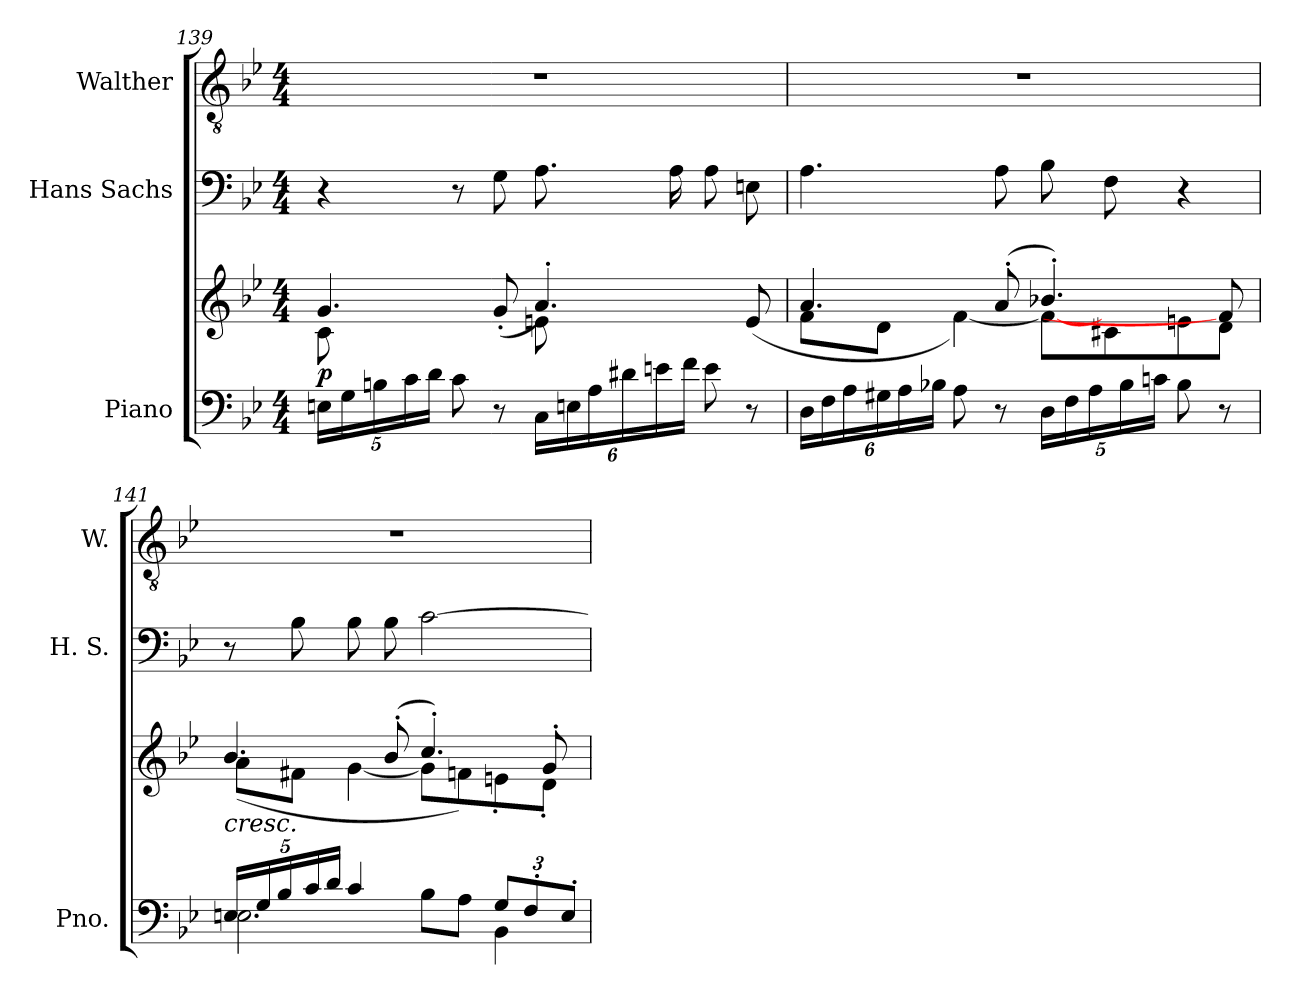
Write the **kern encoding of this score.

**kern	**kern	**dynam	**kern	**kern
*part3	*part3	*part3	*part2	*part1
*staff4	*staff3	*staff3/4	*staff2	*staff1
*I"Piano	*	*	*I"Hans Sachs	*I"Walther
*I'Pno.	*	*	*I'H. S.	*I'W.
*clefF4	*clefG2	*	*clefF4	*clefGv2
*k[b-e-]	*k[b-e-]	*	*k[b-e-]	*k[b-e-]
*M4/4	*M4/4	*	*M4/4	*M4/4
*Xbrackettup	*	*	*	*
=139	=139	=139	=139	=139
*	*^	*	*	*
!	!	!	!LO:DY:b	!	!
20En\LL	4.g/	8c\	p	4r	1r
20G\	.	.	.	.	.
20Bn\	.	.	.	.	.
.	.	4.ryy	.	.	.
20c\	.	.	.	.	.
20d\JJ	.	.	.	.	.
8c\	.	.	.	8r	.
8r	(<8g'/	.	.	8G\	.
24C\LL	4.a'/)	8en\	.	8.A\	.
24En\	.	.	.	.	.
24A\	.	.	.	.	.
24d#X\	.	4.ryy	.	.	.
24en\	.	.	.	.	.
.	.	.	.	16A\	.
24f\JJ	.	.	.	.	.
8e\	.	.	.	8A\	.
8r	(<8e/	.	.	8En\	.
!!LO:LB:g=z
=140	=140	=140	=140	=140	=140
24D\LL	4.a/	8f\L	.	4.A\	1r
24F\	.	.	.	.	.
24A\	.	.	.	.	.
24G#X\	.	8d\J	.	.	.
24A\	.	.	.	.	.
24B-X\JJ	.	.	.	.	.
8A\	.	[4f\)	.	.	.
8r	(>8a'/	.	.	8A\	.
20D\LL	4.b-X'/)	8f\L_	.	8B-\	.
20F\	.	.	.	.	.
20A\	.	.	.	.	.
.	.	8c#X\	.	8F\	.
20B-\	.	.	.	.	.
20cn\JJ	.	.	.	.	.
8B-\	.	8en\	.	4r	.
8r	8f/]	8d\J	.	.	.
=141	=141	=141	=141	=141	=141
*^	*	*	*	*	*
!	!	!LO:TX:b:i:t=cresc.	!	!	!	!
20En/LL	2.E\	4.b-/	(<8a\L	.	8r	1r
20G/	.	.	.	.	.	.
20B-/	.	.	.	.	.	.
.	.	.	8f#X\J	.	8B-\	.
20c/	.	.	.	.	.	.
20d/JJ	.	.	.	.	.	.
4c/	.	.	[4g\	.	8B-\	.
.	.	(>8b-'/	.	.	8B-\	.
8B-\L	.	4.cc'/)	8g\L]	.	[2c\	.
8A\J	.	.	8fn\)	.	.	.
12G/L	4BB-\	.	8en'\	.	.	.
12F'/	.	.	.	.	.	.
.	.	8g'/	8d'\J	.	.	.
12E'/J	.	.	.	.	.	.
*v	*v	*	*	*	*	*
*	*v	*v	*	*	*
=	=	=	=	=
*-	*-	*-	*-	*-
